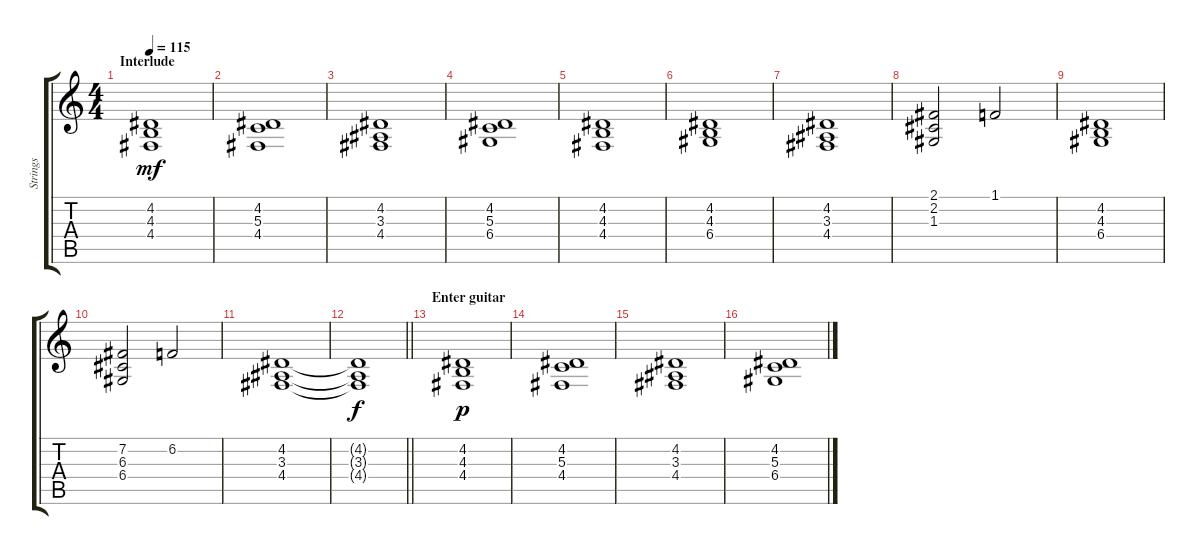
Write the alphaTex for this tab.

\track ("Strings" "Strings") {instrument synthstrings1}
\staff {score tabs}
\tuning (E4 B3 G3 D3 A2 E2) {hide}
\ts (4 4)
\section ("" "Interlude")
\tempo 115
\clef g2
\ks c
(4.2 4.3 4.4).1{dy mf} |
(4.2 5.3 4.4).1 |
(4.2 3.3 4.4).1 |
(4.2 5.3 6.4).1 |
(4.2 4.3 4.4).1 |
(4.2 4.3 6.4).1 |
(4.2 3.3 4.4).1 |
(2.1 2.2 1.3).2 1.1.2 |
(4.2 4.3 6.4).1 |
(7.2 6.3 6.4).2 6.2.2 |
(4.2 3.3 4.4).1 |
\barLineRight lightlight
(4.2{t} 3.3{t} 4.4{t}).1{dy f} |
\section ("" "Enter guitar")
(4.2 4.3 4.4).1{dy p} |
(4.2 5.3 4.4).1 |
(4.2 3.3 4.4).1 |
(4.2 5.3 6.4).1
